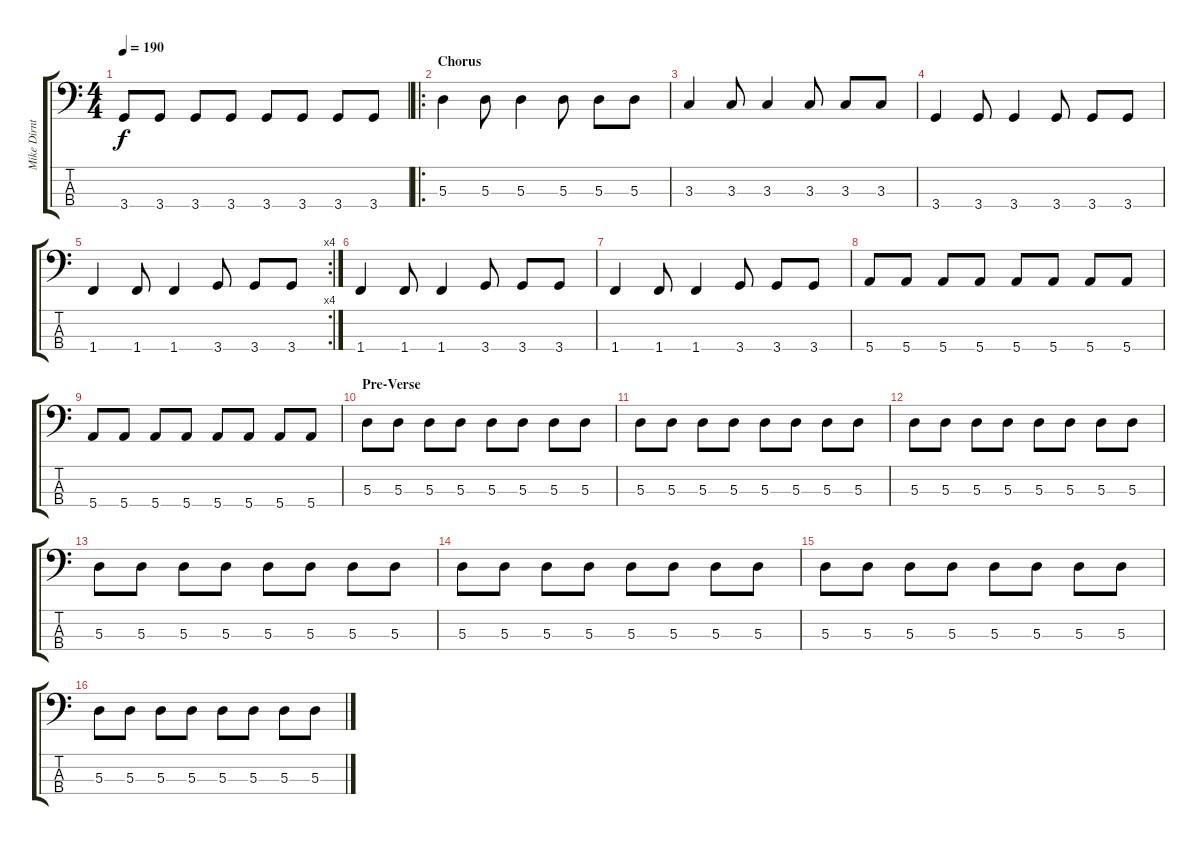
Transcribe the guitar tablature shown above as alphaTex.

\track ("Mike Dirnt" "Mike Dirnt") {instrument electricbassfinger}
\staff {score tabs}
\tuning (G2 D2 A1 E1) {hide}
\ts (4 4)
\tempo 190
\clef f4
\ks c
3.4.8{dy f} 3.4.8 3.4.8 3.4.8 3.4.8 3.4.8 3.4.8 3.4.8 |
\ro
\section ("" "Chorus")
5.3.4 5.3.8 5.3.4 5.3.8 5.3.8 5.3.8 |
3.3.4 3.3.8 3.3.4 3.3.8 3.3.8 3.3.8 |
3.4.4 3.4.8 3.4.4 3.4.8 3.4.8 3.4.8 |
\rc 4
1.4.4 1.4.8 1.4.4 3.4.8 3.4.8 3.4.8 |
1.4.4 1.4.8 1.4.4 3.4.8 3.4.8 3.4.8 |
1.4.4 1.4.8 1.4.4 3.4.8 3.4.8 3.4.8 |
5.4.8 5.4.8 5.4.8 5.4.8 5.4.8 5.4.8 5.4.8 5.4.8 |
5.4.8 5.4.8 5.4.8 5.4.8 5.4.8 5.4.8 5.4.8 5.4.8 |
\section ("" "Pre-Verse")
5.3.8 5.3.8 5.3.8 5.3.8 5.3.8 5.3.8 5.3.8 5.3.8 |
5.3.8 5.3.8 5.3.8 5.3.8 5.3.8 5.3.8 5.3.8 5.3.8 |
5.3.8 5.3.8 5.3.8 5.3.8 5.3.8 5.3.8 5.3.8 5.3.8 |
5.3.8 5.3.8 5.3.8 5.3.8 5.3.8 5.3.8 5.3.8 5.3.8 |
5.3.8 5.3.8 5.3.8 5.3.8 5.3.8 5.3.8 5.3.8 5.3.8 |
5.3.8 5.3.8 5.3.8 5.3.8 5.3.8 5.3.8 5.3.8 5.3.8 |
5.3.8 5.3.8 5.3.8 5.3.8 5.3.8 5.3.8 5.3.8 5.3.8
